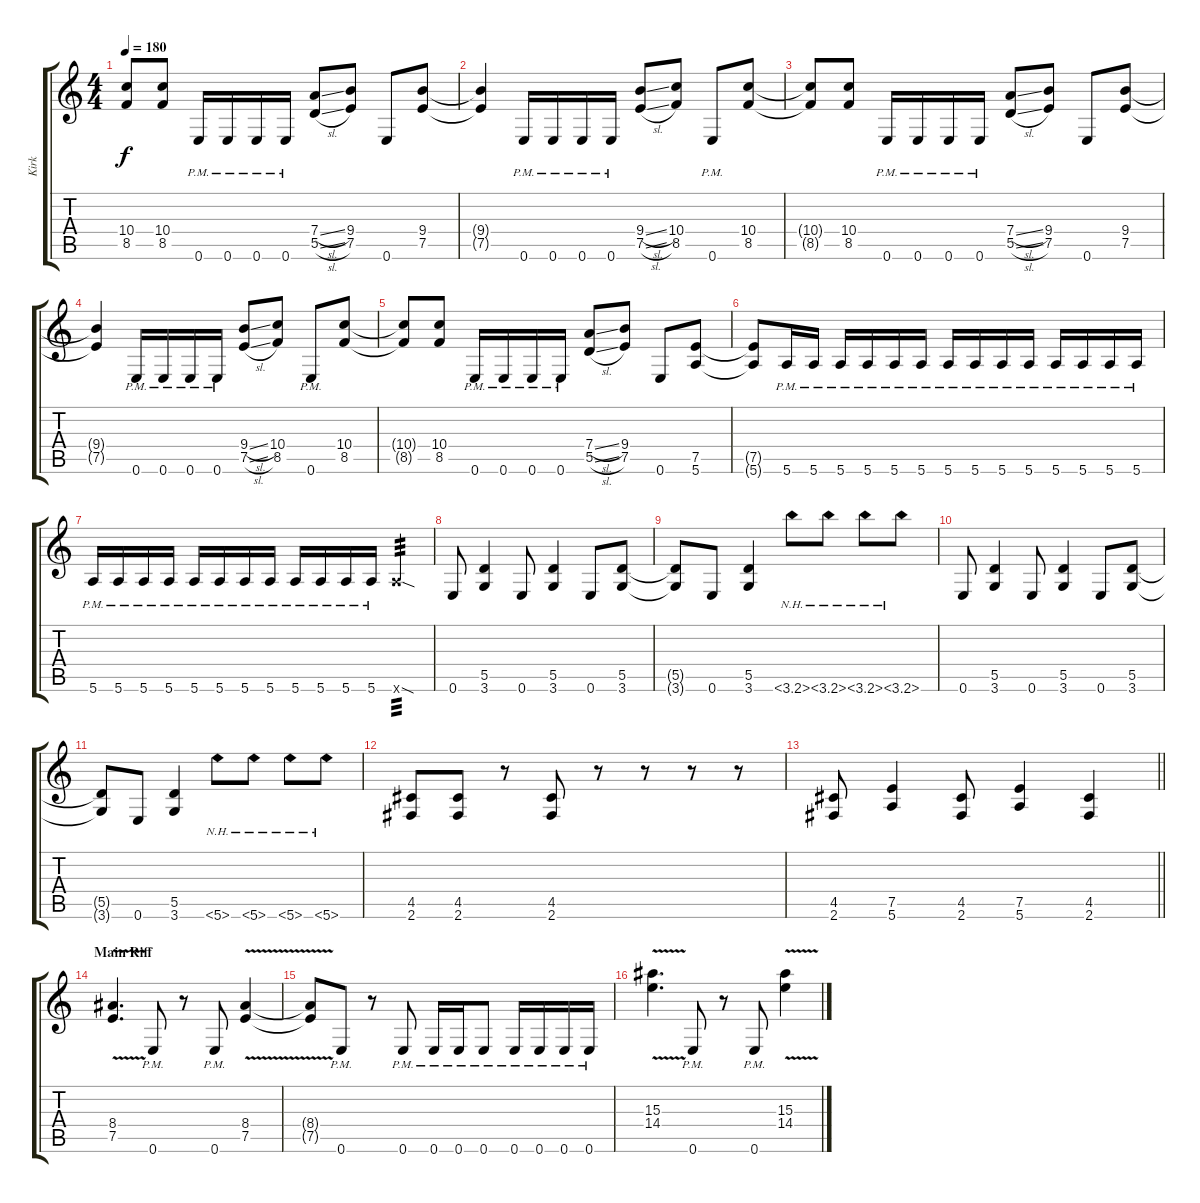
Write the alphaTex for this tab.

\track ("Kirk" "Kirk") {instrument distortionguitar}
\staff {score tabs}
\tuning (E4 B3 G3 D3 A2 E2) {hide}
\ts (4 4)
\tempo 180
\clef g2
\ks c
(10.4{t} 8.5{t}).8{dy f} (10.4 8.5).8 0.6{pm}.16 0.6{pm}.16 0.6{pm}.16 0.6{pm}.16 (7.4{sl} 5.5{sl}).8 (9.4 7.5).8 0.6.8 (9.4 7.5).8 |
(9.4{t} 7.5{t}).4 0.6{pm}.16 0.6{pm}.16 0.6{pm}.16 0.6{pm}.16 (9.4{sl} 7.5{sl}).8 (10.4 8.5).8 0.6{pm}.8 (10.4 8.5).8 |
(10.4{t} 8.5{t}).8 (10.4 8.5).8 0.6{pm}.16 0.6{pm}.16 0.6{pm}.16 0.6{pm}.16 (7.4{sl} 5.5{sl}).8 (9.4 7.5).8 0.6.8 (9.4 7.5).8 |
(9.4{t} 7.5{t}).4 0.6{pm}.16 0.6{pm}.16 0.6{pm}.16 0.6{pm}.16 (9.4{sl} 7.5{sl}).8 (10.4 8.5).8 0.6{pm}.8 (10.4 8.5).8 |
(10.4{t} 8.5{t}).8 (10.4 8.5).8 0.6{pm}.16 0.6{pm}.16 0.6{pm}.16 0.6{pm}.16 (7.4{sl} 5.5{sl}).8 (9.4 7.5).8 0.6.8 (7.5 5.6).8 |
(7.5{t} 5.6{t}).8 5.6{pm}.16 5.6{pm}.16 5.6{pm}.16 5.6{pm}.16 5.6{pm}.16 5.6{pm}.16 5.6{pm}.16 5.6{pm}.16 5.6{pm}.16 5.6{pm}.16 5.6{pm}.16 5.6{pm}.16 5.6{pm}.16 5.6{pm}.16 |
5.6{pm}.16 5.6{pm}.16 5.6{pm}.16 5.6{pm}.16 5.6{pm}.16 5.6{pm}.16 5.6{pm}.16 5.6{pm}.16 5.6{pm}.16 5.6{pm}.16 5.6{pm}.16 5.6{pm}.16 5.6{sod x}.4{tp 3} |
0.6.8 (5.5 3.6).4 0.6.8 (5.5 3.6).4 0.6.8 (5.5 3.6).8 |
(5.5{t} 3.6{t}).8 0.6.8 (5.5 3.6).4 3.6{nh}.8 3.6{nh}.8 3.6{nh}.8 3.6{nh}.8 |
0.6.8 (5.5 3.6).4 0.6.8 (5.5 3.6).4 0.6.8 (5.5 3.6).8 |
(5.5{t} 3.6{t}).8 0.6.8 (5.5 3.6).4 5.6{nh}.8 5.6{nh}.8 5.6{nh}.8 5.6{nh}.8 |
(4.5 2.6).8 (4.5 2.6).8 r.8 (4.5 2.6).8 r.8 r.8 r.8 r.8 |
\barLineRight lightlight
(4.5 2.6).8 (7.5 5.6).4 (4.5 2.6).8 (7.5 5.6).4 (4.5 2.6).4 |
\section ("" "Main Riff")
(8.4{v} 7.5).4{d} 0.6{pm}.8 r.8 0.6{pm}.8 (8.4{v} 7.5{v}).4 |
(8.4{t} 7.5{t}).8 0.6{pm}.8 r.8 0.6{pm}.8 0.6{pm}.16 0.6{pm}.16 0.6{pm}.8 0.6{pm}.16 0.6{pm}.16 0.6{pm}.16 0.6{pm}.16 |
(15.3 14.4{v}).4{d} 0.6{pm}.8 r.8 0.6{pm}.8 (15.3 14.4{v}).4
